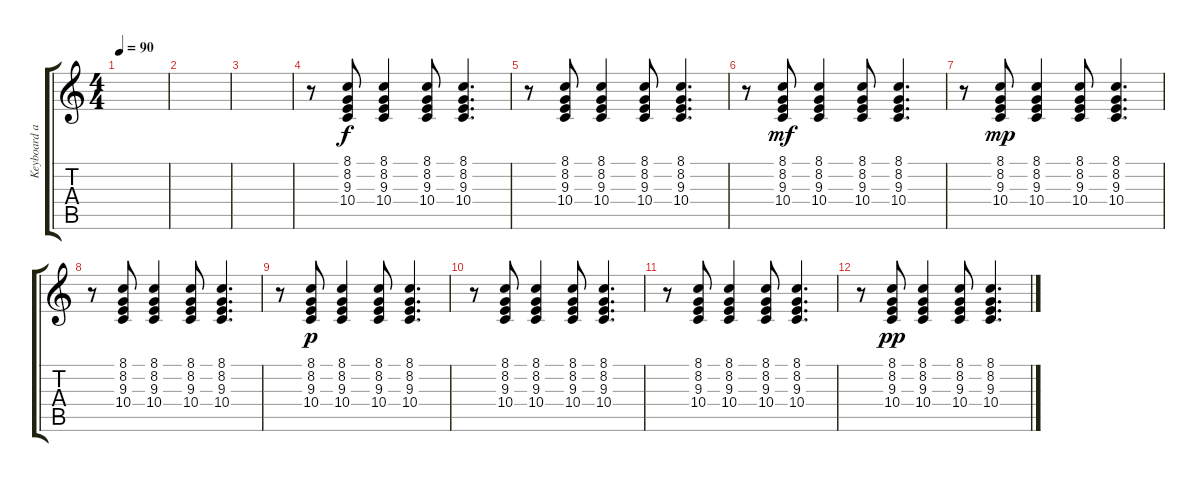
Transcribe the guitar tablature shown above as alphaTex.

\track ("Keyboard arr. for guitsr" "Keyboard a") {instrument acousticgrandpiano}
\staff {score tabs}
\tuning (E4 B3 G3 D3 A2 E2) {hide}
\ts (4 4)
\tempo 90
\clef g2
\ks c
|
|
|
r.8 (8.1 8.2 9.3 10.4).8 (8.1 8.2 9.3 10.4).4 (8.1 8.2 9.3 10.4).8 (8.1 8.2 9.3 10.4).4{d} |
r.8 (8.1 8.2 9.3 10.4).8 (8.1 8.2 9.3 10.4).4 (8.1 8.2 9.3 10.4).8 (8.1 8.2 9.3 10.4).4{d} |
r.8 (8.1 8.2 9.3 10.4).8{dy mf} (8.1 8.2 9.3 10.4).4 (8.1 8.2 9.3 10.4).8 (8.1 8.2 9.3 10.4).4{d} |
r.8 (8.1 8.2 9.3 10.4).8{dy mp} (8.1 8.2 9.3 10.4).4 (8.1 8.2 9.3 10.4).8 (8.1 8.2 9.3 10.4).4{d} |
r.8 (8.1 8.2 9.3 10.4).8 (8.1 8.2 9.3 10.4).4 (8.1 8.2 9.3 10.4).8 (8.1 8.2 9.3 10.4).4{d} |
r.8 (8.1 8.2 9.3 10.4).8{dy p} (8.1 8.2 9.3 10.4).4 (8.1 8.2 9.3 10.4).8 (8.1 8.2 9.3 10.4).4{d} |
r.8 (8.1 8.2 9.3 10.4).8 (8.1 8.2 9.3 10.4).4 (8.1 8.2 9.3 10.4).8 (8.1 8.2 9.3 10.4).4{d} |
r.8 (8.1 8.2 9.3 10.4).8 (8.1 8.2 9.3 10.4).4 (8.1 8.2 9.3 10.4).8 (8.1 8.2 9.3 10.4).4{d} |
r.8 (8.1 8.2 9.3 10.4).8{dy pp} (8.1 8.2 9.3 10.4).4 (8.1 8.2 9.3 10.4).8 (8.1 8.2 9.3 10.4).4{d}
